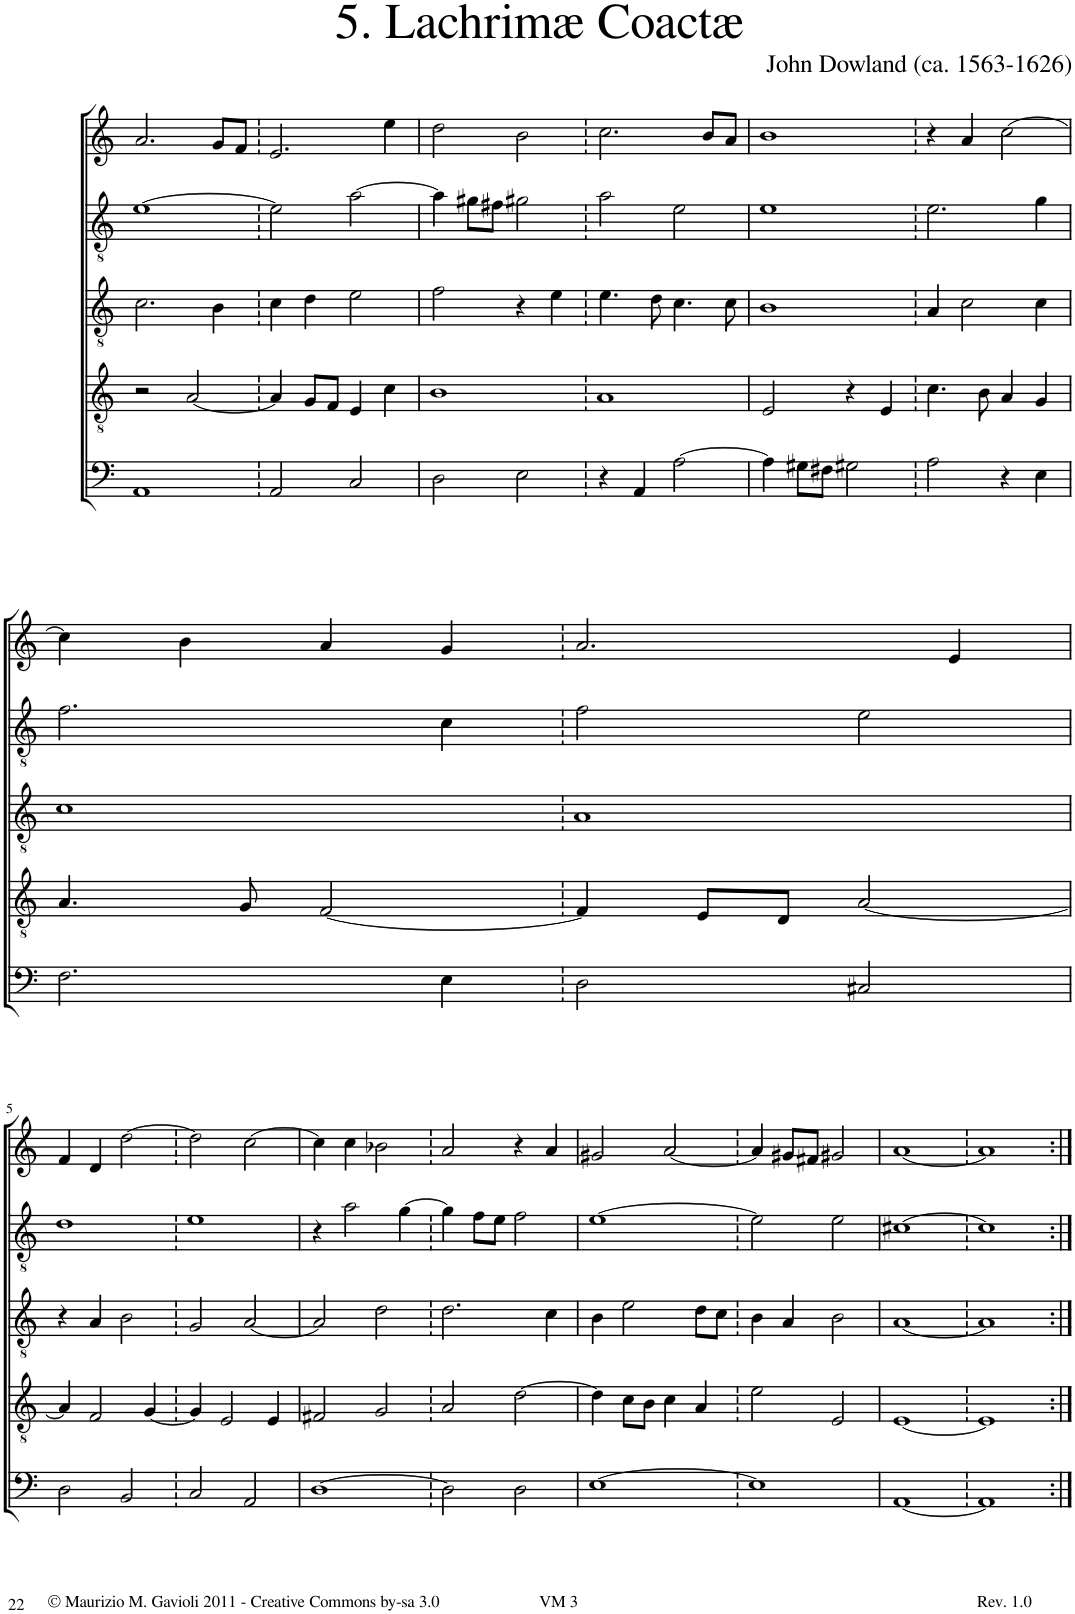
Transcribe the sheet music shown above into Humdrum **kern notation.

**kern	**kern	**kern	**kern	**kern
*part5	*part4	*part3	*part2	*part1
*staff5	*staff4	*staff3	*staff2	*staff1
*I"Bassus	*I"Quintus	*I"Tenor	*I"Altus	*I"Cantus
!!LO:PB:g=z
*clefF4	*clefGv2	*clefGv2	*clefGv2	*clefG2
*k[]	*k[]	*k[]	*k[]	*k[]
*M2/2	*M2/2	*M2/2	*M2/2	*M2/2
=1!|:	=1!|:	=1!|:	=1!|:	=1!|:
1AA	2r	2.c\	[1e	2.a/
.	[2A/	.	.	.
.	.	4B\	.	8g/L
.	.	.	.	8f/J
=1X99	=1X99	=1X99	=1X99	=1X99
2AA/	4A/]	4c\	2e\]	2.e/
.	8G/L	4d\	.	.
.	8F/J	.	.	.
2C/	4E/	2e\	[2a\	.
.	4c\	.	.	4ee\
=2	=2	=2	=2	=2
2D\	1B	2f\	4a\]	2dd\
.	.	.	8g#X\L	.
.	.	.	8f#X\J	.
2E\	.	4r	2g#X\	2b\
.	.	4e\	.	.
=2X100	=2X100	=2X100	=2X100	=2X100
4r	1A	4.e\	2a\	2.cc\
4AA/	.	.	.	.
.	.	8d\	.	.
[2A\	.	4.c\	2e\	.
.	.	.	.	8b/L
.	.	8c\	.	8a/J
=3	=3	=3	=3	=3
4A\]	2E/	1B	1e	1b
8G#X\L	.	.	.	.
8F#X\J	.	.	.	.
2G#X\	4r	.	.	.
.	4E/	.	.	.
=3X101	=3X101	=3X101	=3X101	=3X101
2A\	4.c\	4A/	2.e\	4r
.	.	2c\	.	4a/
.	8B\	.	.	.
4r	4A/	.	.	[2cc\
4E\	4G/	4c\	4g\	.
!!LO:LB:g=z
=4	=4	=4	=4	=4
2.F\	4.A/	1c	2.f\	4cc\]
.	.	.	.	4b\
.	8G/	.	.	.
.	[2F/	.	.	4a/
4E\	.	.	4c\	4g/
=4X102	=4X102	=4X102	=4X102	=4X102
2D\	4F/]	1A	2f\	2.a/
.	8E/L	.	.	.
.	8D/J	.	.	.
2C#X/	[2A/	.	2e\	.
.	.	.	.	4e/
!!LO:LB:g=z
=5	=5	=5	=5	=5
2D\	4A/]	4r	1d	4f/
.	2F/	4A/	.	4d/
2BB/	.	2B\	.	[2dd\
.	[4G/	.	.	.
=5X103	=5X103	=5X103	=5X103	=5X103
2C/	4G/]	2G/	1e	2dd\]
.	2E/	.	.	.
2AA/	.	[2A/	.	[2cc\
.	4E/	.	.	.
=6	=6	=6	=6	=6
[1D	2F#X/	2A/]	4r	4cc\]
.	.	.	2a\	4cc\
.	2G/	2d\	.	2b-X\
.	.	.	[4g\	.
=6X104	=6X104	=6X104	=6X104	=6X104
2D\]	2A/	2.d\	4g\]	2a/
.	.	.	8f\L	.
.	.	.	8e\J	.
2D\	[2d\	.	2f\	4r
.	.	4c\	.	4a/
=7	=7	=7	=7	=7
[1E	4d\]	4B\	[1e	2g#X/
.	8c\L	2e\	.	.
.	8B\J	.	.	.
.	4c\	.	.	[2a/
.	4A/	8d\L	.	.
.	.	8c\J	.	.
=7X105	=7X105	=7X105	=7X105	=7X105
1E]	2e\	4B\	2e\]	4a/]
.	.	4A/	.	8g#X/L
.	.	.	.	8f#X/J
.	2E/	2B\	2e\	2g#X/
=8	=8	=8	=8	=8
[1AA	[1E	[1A	[1c#X	[1a
=8X106	=8X106	=8X106	=8X106	=8X106
1AA]	1E]	1A]	1c#]	1a]
=:|!	=:|!	=:|!	=:|!	=:|!
*-	*-	*-	*-	*-
